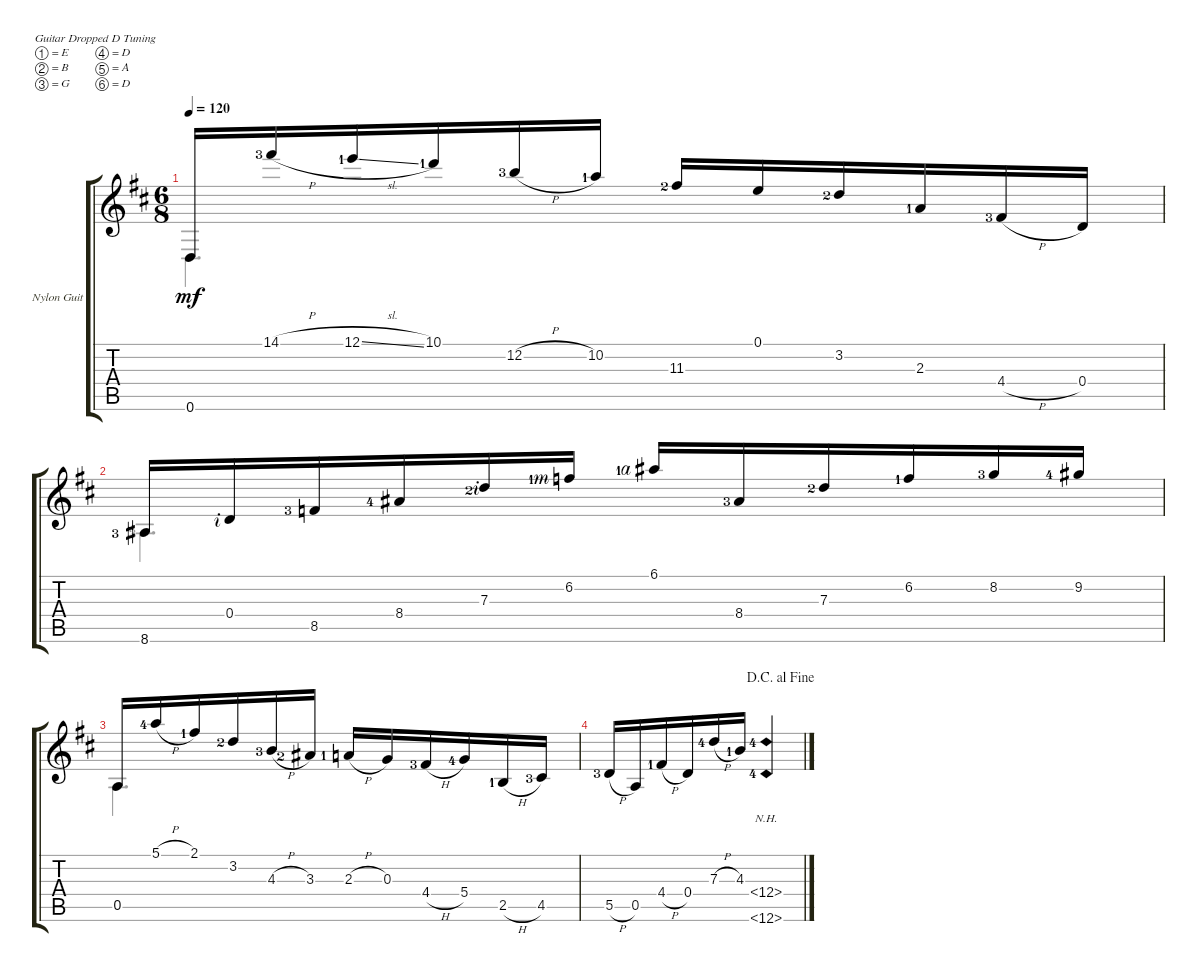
\defaultSystemsLayout 4
\bracketExtendMode groupsimilarinstruments
\firstSystemTrackNameOrientation horizontal
\otherSystemsTrackNameOrientation horizontal
\track ("Nylon Guitar" "Nylon Guit") {instrument acousticguitarsteel}
\staff {score tabs}
\tuning (E4 B3 G3 D3 A2 D2)
\voice
\ts (6 8)
\tempo 120
\clef g2
\scale
0.235033
\ks d
0.6.16{dy mf} 14.1{h lf 4}.16 12.1{sl lf 2}.16 10.1{lf 2}.16 12.2{h lf 4}.16 10.2{lf 2}.16 11.3{lf 3}.16 0.1.16 3.2{lf 3}.16 2.3{lf 2}.16 4.4{h lf 4}.16 0.4.16 |
\scale
0.395787 8.6{lf 4}.16 0.4{rf 2}.16 8.5{lf 4}.16 8.4{lf 5}.16 7.3{lf 3 rf 2}.16 6.2{lf 2 rf 3}.16 6.1{lf 2 rf 4}.16 8.4{lf 4}.16 7.3{lf 3}.16 6.2{lf 2}.16 8.2{lf 4}.16 9.2{lf 5}.16 |
\scale
0.635697 0.5.16 5.1{h lf 5}.16 2.1{lf 2}.16 3.2{lf 3}.16 4.3{h lf 4}.16 3.3{lf 3}.16 2.3{h lf 2}.16 0.3.16 4.4{h lf 4}.16 5.4{lf 5}.16 2.5{h lf 2}.16 4.5{lf 4}.16 |
\jump dacapoalfine
\scale
0.364303 5.5{h lf 4}.16 0.5.16 4.4{h lf 2}.16 0.4.16 7.3{h lf 5}.16 4.3{lf 2}.16 (12.4{nh lf 5} 12.6{nh lf 5}).4
\voice
\clef g2
\ottava regular
\simile none
\scale
0.235033
\ks d
0.6.4{d dy mf} |
\scale
0.395787 8.6{lf 4}.4{d} |
\scale
0.635697 0.5.4{d} |
\scale
0.364303
